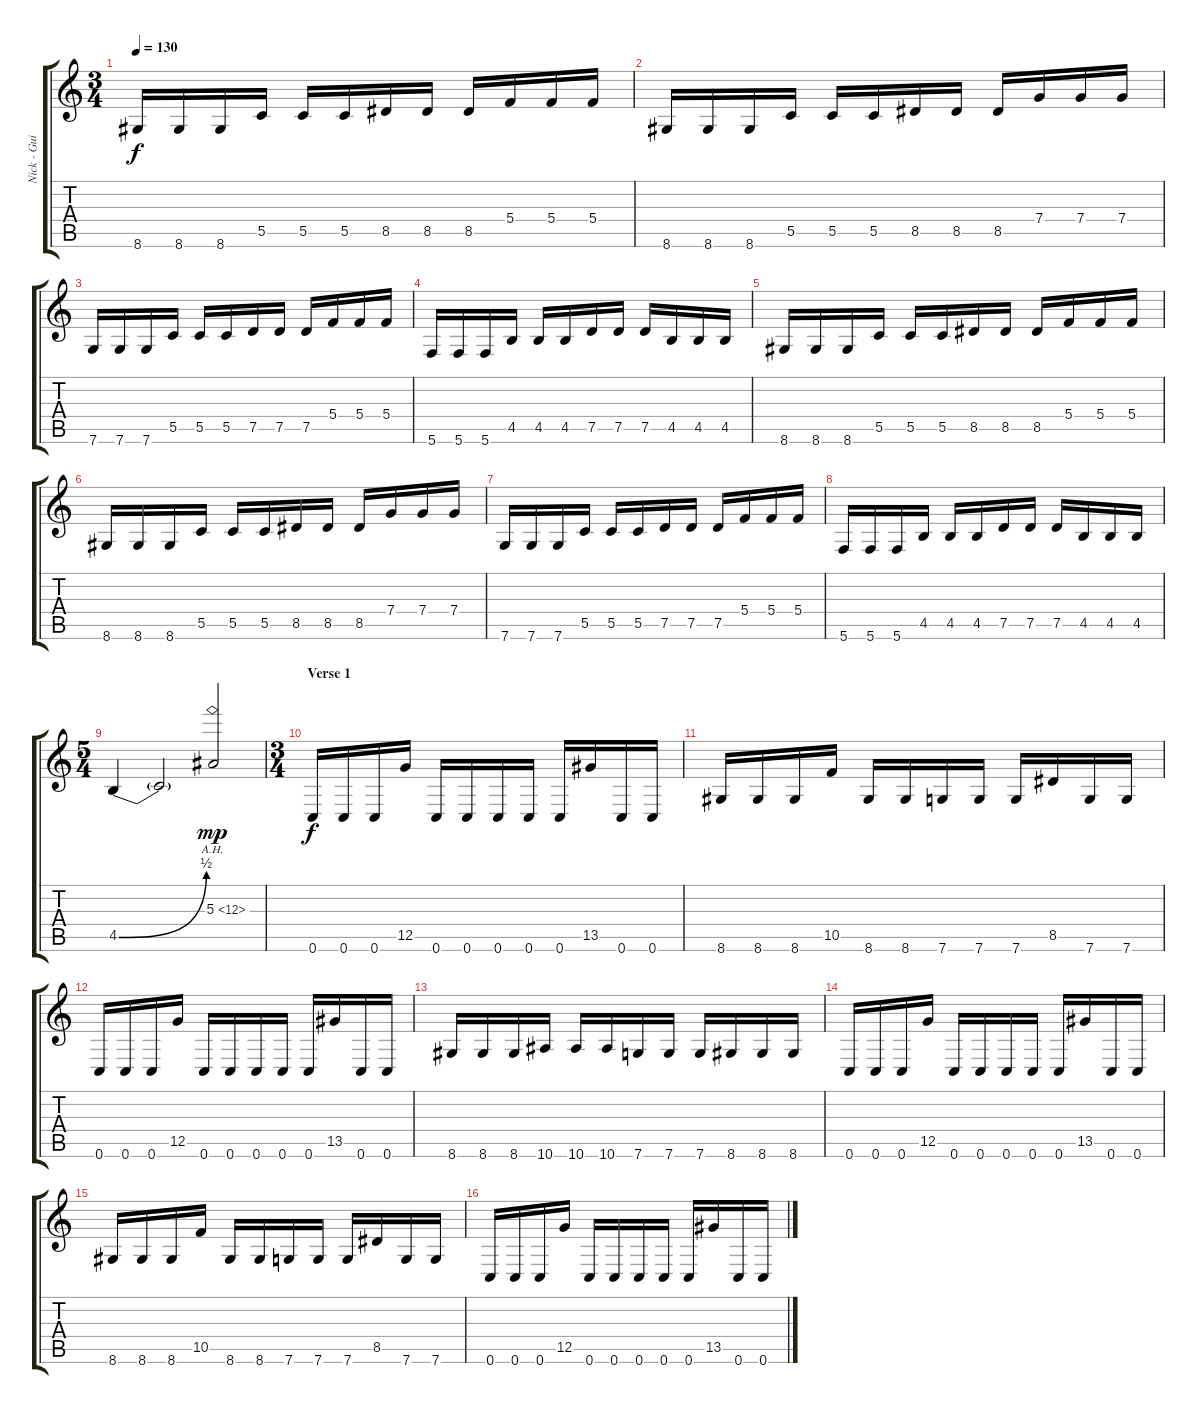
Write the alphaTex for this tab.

\track ("Nick - Guitar" "Nick - Gui") {instrument distortionguitar}
\staff {score tabs}
\tuning (D4 A3 F3 C3 G2 C2) {hide}
\ts (3 4)
\tempo 130
\clef g2
\ks c
8.6.16{dy f} 8.6.16 8.6.16 5.5.16 5.5.16 5.5.16 8.5.16 8.5.16 8.5.16 5.4.16 5.4.16 5.4.16 |
8.6.16 8.6.16 8.6.16 5.5.16 5.5.16 5.5.16 8.5.16 8.5.16 8.5.16 7.4.16 7.4.16 7.4.16 |
7.6.16 7.6.16 7.6.16 5.5.16 5.5.16 5.5.16 7.5.16 7.5.16 7.5.16 5.4.16 5.4.16 5.4.16 |
5.6.16 5.6.16 5.6.16 4.5.16 4.5.16 4.5.16 7.5.16 7.5.16 7.5.16 4.5.16 4.5.16 4.5.16 |
8.6.16 8.6.16 8.6.16 5.5.16 5.5.16 5.5.16 8.5.16 8.5.16 8.5.16 5.4.16 5.4.16 5.4.16 |
8.6.16 8.6.16 8.6.16 5.5.16 5.5.16 5.5.16 8.5.16 8.5.16 8.5.16 7.4.16 7.4.16 7.4.16 |
7.6.16 7.6.16 7.6.16 5.5.16 5.5.16 5.5.16 7.5.16 7.5.16 7.5.16 5.4.16 5.4.16 5.4.16 |
5.6.16 5.6.16 5.6.16 4.5.16 4.5.16 4.5.16 7.5.16 7.5.16 7.5.16 4.5.16 4.5.16 4.5.16 |
\ts (5 4)
4.5{be (bend 0 0 60 2)}.4 4.5{t}.2 5.3{ah 7}.2{dy mp} |
\ts (3 4)
\section ("" "Verse 1")
0.6.16{dy f} 0.6.16 0.6.16 12.5.16 0.6.16 0.6.16 0.6.16 0.6.16 0.6.16 13.5.16 0.6.16 0.6.16 |
8.6.16 8.6.16 8.6.16 10.5.16 8.6.16 8.6.16 7.6.16 7.6.16 7.6.16 8.5.16 7.6.16 7.6.16 |
0.6.16 0.6.16 0.6.16 12.5.16 0.6.16 0.6.16 0.6.16 0.6.16 0.6.16 13.5.16 0.6.16 0.6.16 |
8.6.16 8.6.16 8.6.16 10.6.16 10.6.16 10.6.16 7.6.16 7.6.16 7.6.16 8.6.16 8.6.16 8.6.16 |
0.6.16 0.6.16 0.6.16 12.5.16 0.6.16 0.6.16 0.6.16 0.6.16 0.6.16 13.5.16 0.6.16 0.6.16 |
8.6.16 8.6.16 8.6.16 10.5.16 8.6.16 8.6.16 7.6.16 7.6.16 7.6.16 8.5.16 7.6.16 7.6.16 |
0.6.16 0.6.16 0.6.16 12.5.16 0.6.16 0.6.16 0.6.16 0.6.16 0.6.16 13.5.16 0.6.16 0.6.16
